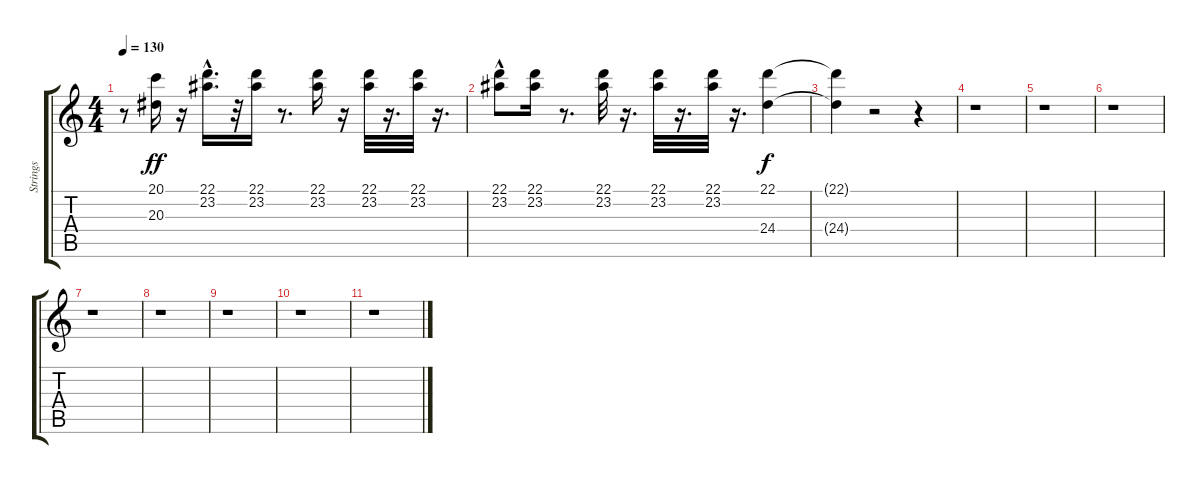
\track ("Strings" "Strings") {instrument stringensemble1}
\staff {score tabs}
\tuning (E4 B3 G3 D3 A2 E2) {hide}
\ts (4 4)
\tempo 130
\clef g2
\ks c
r.8{dy ff} (20.1 20.3).16 r.16 (22.1{hac} 23.2{hac}).16{d} r.32 (22.1 23.2).16 r.8{d} (22.1 23.2).16 r.16 (22.1 23.2).32 r.16{d} (22.1 23.2).32 r.16{d} |
(22.1{hac} 23.2).8 (22.1 23.2).16 r.8{d} (22.1 23.2).32 r.16{d} (22.1 23.2).32 r.16{d} (22.1 23.2).32 r.16{d} (22.1 24.4).4{dy f} |
(22.1{t} 24.4{t}).4 r.2 r.4 |
r.1 |
r.1 |
r.1 |
r.1 |
r.1 |
r.1 |
r.1 |
r.1
